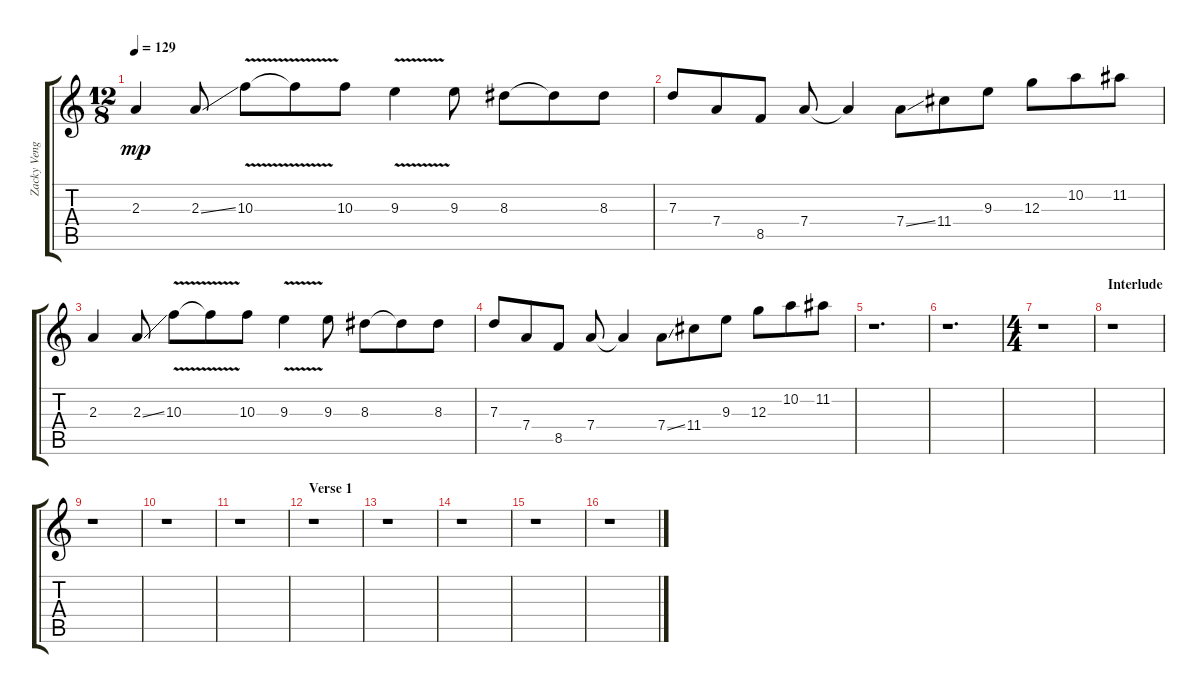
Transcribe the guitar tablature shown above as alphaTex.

\track ("Zacky Vengeance (Lead Guitar 2)" "Zacky Veng") {instrument distortionguitar}
\staff {score tabs}
\tuning (E4 B3 G3 D3 A2 D2) {hide}
\ts (12 8)
\tempo 129
\clef g2
\ks c
2.3.4{dy mp} 2.3{ss}.8 10.3{v}.8 10.3{t}.8 10.3.8 9.3{v}.4 9.3.8 8.3.8 8.3{t}.8 8.3.8 |
7.3.8 7.4.8 8.5.8 7.4.8 7.4{t}.4 7.4{ss}.8 11.4.8 9.3.8 12.3.8 10.2.8 11.2.8 |
2.3.4 2.3{ss}.8 10.3{v}.8 10.3{t}.8 10.3.8 9.3{v}.4 9.3.8 8.3.8 8.3{t}.8 8.3.8 |
7.3.8 7.4.8 8.5.8 7.4.8 7.4{t}.4 7.4{ss}.8 11.4.8 9.3.8 12.3.8 10.2.8 11.2.8 |
r.1{d} |
r.1{d} |
\ts (4 4)
r.1 |
\section ("" "Interlude")
r.1 |
r.1 |
r.1 |
r.1 |
\section ("" "Verse 1")
r.1 |
r.1 |
r.1 |
r.1 |
r.1
